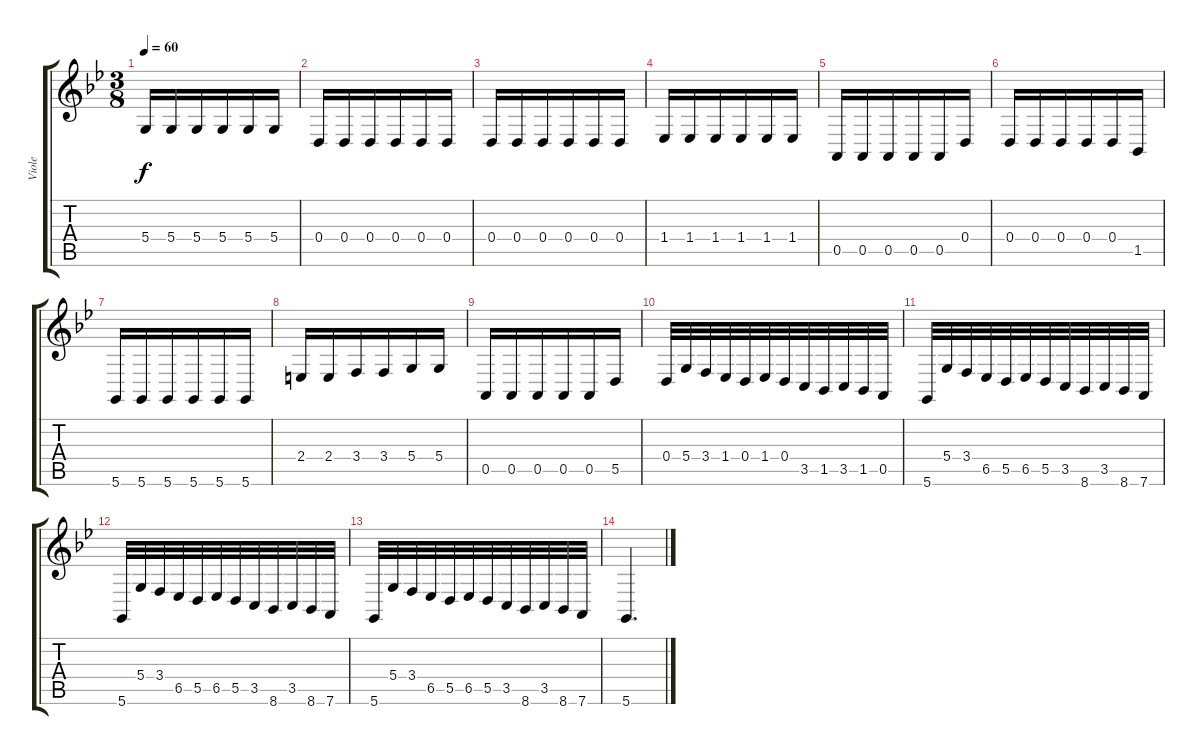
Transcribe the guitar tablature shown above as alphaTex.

\track ("Viole" "Viole") {instrument viola}
\staff {score tabs}
\tuning (E4 B3 G3 D3 A2 D2) {hide}
\ts (3 8)
\tempo 60
\clef g2
\ks bb
5.4.16{dy f} 5.4.16 5.4.16 5.4.16 5.4.16 5.4.16 |
0.4.16 0.4.16 0.4.16 0.4.16 0.4.16 0.4.16 |
0.4.16 0.4.16 0.4.16 0.4.16 0.4.16 0.4.16 |
1.4.16 1.4.16 1.4.16 1.4.16 1.4.16 1.4.16 |
0.5.16 0.5.16 0.5.16 0.5.16 0.5.16 0.4.16 |
0.4.16 0.4.16 0.4.16 0.4.16 0.4.16 1.5.16 |
5.6.16 5.6.16 5.6.16 5.6.16 5.6.16 5.6.16 |
2.4.16 2.4.16 3.4.16 3.4.16 5.4.16 5.4.16 |
0.5.16 0.5.16 0.5.16 0.5.16 0.5.16 5.5.16 |
0.4.32 5.4.32 3.4.32 1.4.32 0.4.32 1.4.32 0.4.32 3.5.32 1.5.32 3.5.32 1.5.32 0.5.32 |
5.6.32 5.4.32 3.4.32 6.5.32 5.5.32 6.5.32 5.5.32 3.5.32 8.6.32 3.5.32 8.6.32 7.6.32 |
5.6.32 5.4.32 3.4.32 6.5.32 5.5.32 6.5.32 5.5.32 3.5.32 8.6.32 3.5.32 8.6.32 7.6.32 |
5.6.32 5.4.32 3.4.32 6.5.32 5.5.32 6.5.32 5.5.32 3.5.32 8.6.32 3.5.32 8.6.32 7.6.32 |
5.6.4{d}
